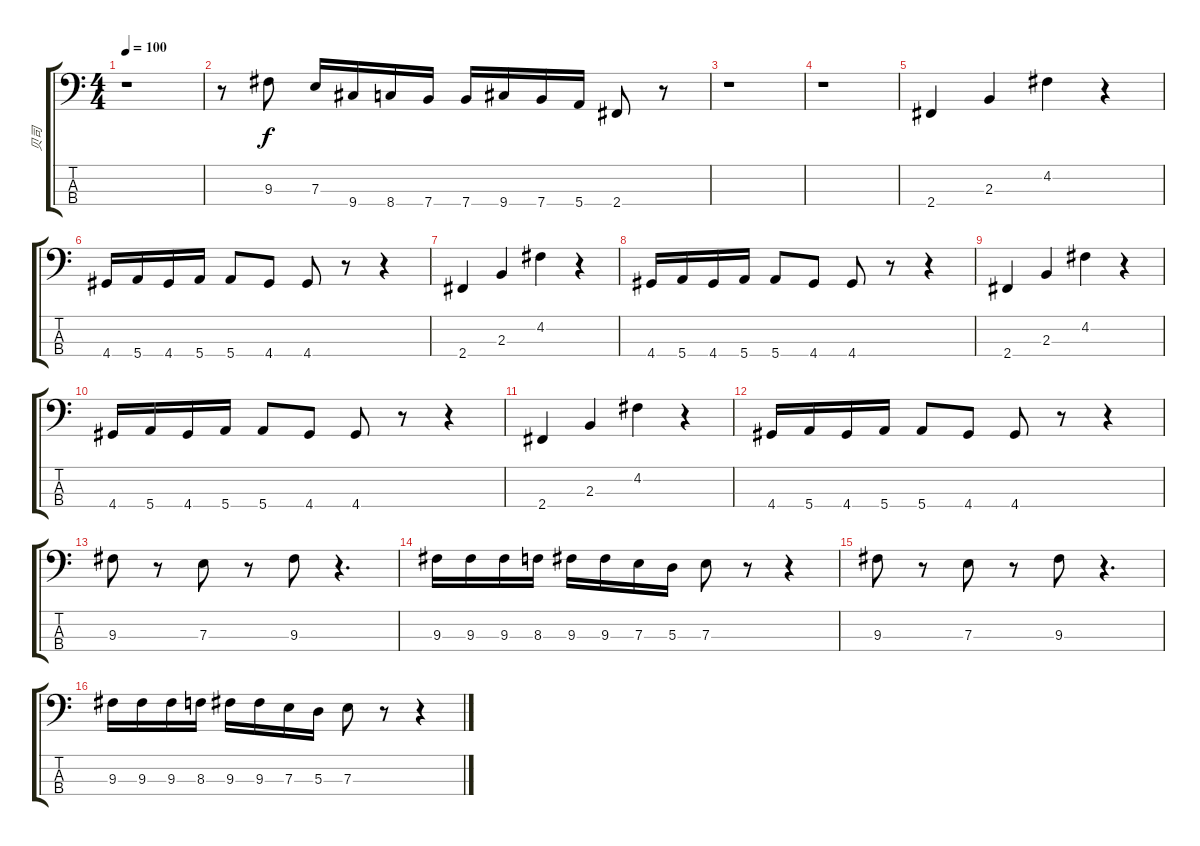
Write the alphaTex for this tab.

\track ("贝司" "贝司") {instrument electricbassfinger}
\staff {score tabs}
\tuning (G2 D2 A1 E1) {hide}
\ts (4 4)
\tempo 100
\clef f4
\ks c
r.1{dy f} |
r.8 9.3.8 7.3.16 9.4.16 8.4.16 7.4.16 7.4.16 9.4.16 7.4.16 5.4.16 2.4.8 r.8 |
r.1 |
r.1 |
2.4.4 2.3.4 4.2.4 r.4 |
4.4.16 5.4.16 4.4.16 5.4.16 5.4.8 4.4.8 4.4.8 r.8 r.4 |
2.4.4 2.3.4 4.2.4 r.4 |
4.4.16 5.4.16 4.4.16 5.4.16 5.4.8 4.4.8 4.4.8 r.8 r.4 |
2.4.4 2.3.4 4.2.4 r.4 |
4.4.16 5.4.16 4.4.16 5.4.16 5.4.8 4.4.8 4.4.8 r.8 r.4 |
2.4.4 2.3.4 4.2.4 r.4 |
4.4.16 5.4.16 4.4.16 5.4.16 5.4.8 4.4.8 4.4.8 r.8 r.4 |
9.3.8 r.8 7.3.8 r.8 9.3.8 r.4{d} |
9.3.16 9.3.16 9.3.16 8.3.16 9.3.16 9.3.16 7.3.16 5.3.16 7.3.8 r.8 r.4 |
9.3.8 r.8 7.3.8 r.8 9.3.8 r.4{d} |
9.3.16 9.3.16 9.3.16 8.3.16 9.3.16 9.3.16 7.3.16 5.3.16 7.3.8 r.8 r.4
